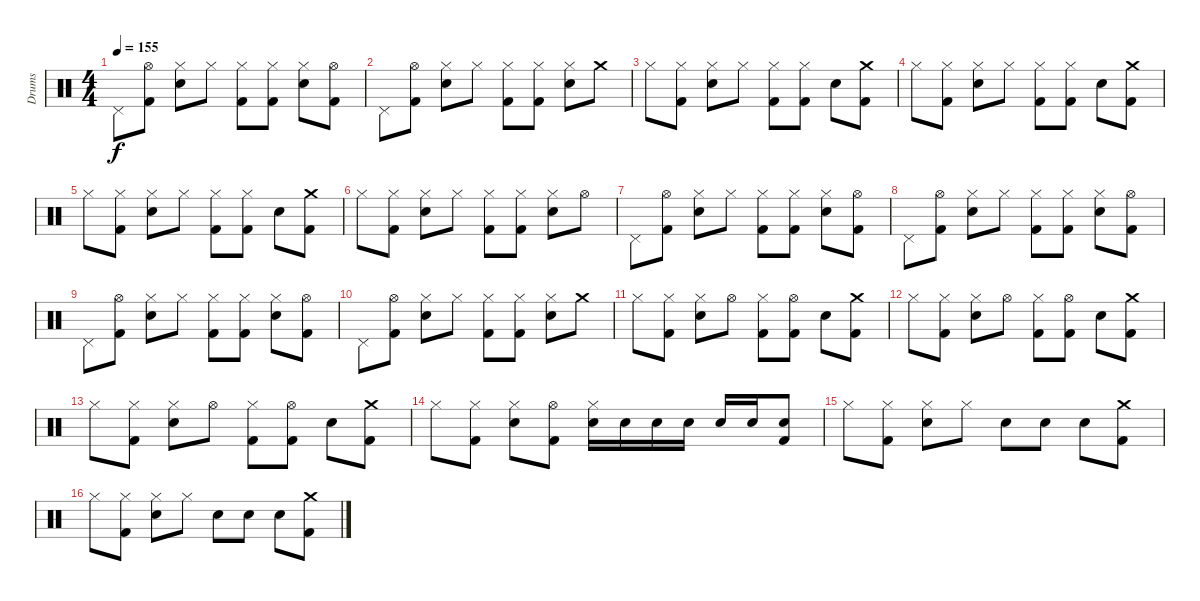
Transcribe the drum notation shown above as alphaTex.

\track ("Drums" "Drums") {instrument percussion}
\staff {score}
\articulation defaults
\ts (4 4)
\tempo 155
\clef neutral
\ks c "Pedal Hi-Hat (hit)".8{dy f}
("Kick (hit) 2" "Hi-Hat (open)").8 ("Electric Snare (hit)" "Hi-Hat (closed)").8 "Hi-Hat (closed)".8 ("Kick (hit) 2" "Hi-Hat (closed)").8 ("Kick (hit) 2" "Hi-Hat (closed)").8 ("Electric Snare (hit)" "Hi-Hat (closed)").8 ("Kick (hit) 2" "Hi-Hat (open)").8 |
"Pedal Hi-Hat (hit)".8 ("Kick (hit) 2" "Hi-Hat (open)").8 ("Electric Snare (hit)" "Hi-Hat (closed)").8 "Hi-Hat (closed)".8 ("Kick (hit) 2" "Hi-Hat (closed)").8 ("Kick (hit) 2" "Hi-Hat (closed)").8 ("Electric Snare (hit)" "Hi-Hat (closed)").8 "Crash medium (hit)".8 |
"Hi-Hat (closed)".8 ("Kick (hit) 2" "Hi-Hat (closed)").8 ("Electric Snare (hit)" "Hi-Hat (closed)").8 "Hi-Hat (closed)".8 ("Kick (hit) 2" "Hi-Hat (closed)").8 ("Kick (hit) 2" "Hi-Hat (closed)").8 "Electric Snare (hit)".8 ("Kick (hit) 2" "Crash medium (hit)").8 |
"Hi-Hat (closed)".8 ("Kick (hit) 2" "Hi-Hat (closed)").8 ("Electric Snare (hit)" "Hi-Hat (closed)").8 "Hi-Hat (closed)".8 ("Kick (hit) 2" "Hi-Hat (closed)").8 ("Kick (hit) 2" "Hi-Hat (closed)").8 "Electric Snare (hit)".8 ("Kick (hit) 2" "Crash medium (hit)").8 |
"Hi-Hat (closed)".8 ("Kick (hit) 2" "Hi-Hat (closed)").8 ("Electric Snare (hit)" "Hi-Hat (closed)").8 "Hi-Hat (closed)".8 ("Kick (hit) 2" "Hi-Hat (closed)").8 ("Kick (hit) 2" "Hi-Hat (closed)").8 "Electric Snare (hit)".8 ("Kick (hit) 2" "Crash medium (hit)").8 |
"Hi-Hat (closed)".8 ("Kick (hit) 2" "Hi-Hat (closed)").8 ("Electric Snare (hit)" "Hi-Hat (closed)").8 "Hi-Hat (closed)".8 ("Kick (hit) 2" "Hi-Hat (closed)").8 ("Kick (hit) 2" "Hi-Hat (closed)").8 ("Electric Snare (hit)" "Hi-Hat (closed)").8 "Hi-Hat (open)".8 |
"Pedal Hi-Hat (hit)".8 ("Kick (hit) 2" "Hi-Hat (open)").8 ("Electric Snare (hit)" "Hi-Hat (closed)").8 "Hi-Hat (closed)".8 ("Kick (hit) 2" "Hi-Hat (closed)").8 ("Kick (hit) 2" "Hi-Hat (closed)").8 ("Electric Snare (hit)" "Hi-Hat (closed)").8 ("Kick (hit) 2" "Hi-Hat (open)").8 |
"Pedal Hi-Hat (hit)".8 ("Kick (hit) 2" "Hi-Hat (open)").8 ("Electric Snare (hit)" "Hi-Hat (closed)").8 "Hi-Hat (closed)".8 ("Kick (hit) 2" "Hi-Hat (closed)").8 ("Kick (hit) 2" "Hi-Hat (closed)").8 ("Electric Snare (hit)" "Hi-Hat (closed)").8 ("Kick (hit) 2" "Hi-Hat (open)").8 |
"Pedal Hi-Hat (hit)".8 ("Kick (hit) 2" "Hi-Hat (open)").8 ("Electric Snare (hit)" "Hi-Hat (closed)").8 "Hi-Hat (closed)".8 ("Kick (hit) 2" "Hi-Hat (closed)").8 ("Kick (hit) 2" "Hi-Hat (closed)").8 ("Electric Snare (hit)" "Hi-Hat (closed)").8 ("Kick (hit) 2" "Hi-Hat (open)").8 |
"Pedal Hi-Hat (hit)".8 ("Kick (hit) 2" "Hi-Hat (open)").8 ("Electric Snare (hit)" "Hi-Hat (closed)").8 "Hi-Hat (closed)".8 ("Kick (hit) 2" "Hi-Hat (closed)").8 ("Kick (hit) 2" "Hi-Hat (closed)").8 ("Electric Snare (hit)" "Hi-Hat (closed)").8 "Crash medium (hit)".8 |
"Hi-Hat (closed)".8 ("Kick (hit) 2" "Hi-Hat (closed)").8 ("Electric Snare (hit)" "Hi-Hat (closed)").8 "Hi-Hat (open)".8 ("Kick (hit) 2" "Hi-Hat (closed)").8 ("Kick (hit) 2" "Hi-Hat (open)").8 "Electric Snare (hit)".8 ("Kick (hit) 2" "Crash medium (hit)").8 |
"Hi-Hat (closed)".8 ("Kick (hit) 2" "Hi-Hat (closed)").8 ("Electric Snare (hit)" "Hi-Hat (closed)").8 "Hi-Hat (open)".8 ("Kick (hit) 2" "Hi-Hat (closed)").8 ("Kick (hit) 2" "Hi-Hat (open)").8 "Electric Snare (hit)".8 ("Kick (hit) 2" "Crash medium (hit)").8 |
"Hi-Hat (closed)".8 ("Kick (hit) 2" "Hi-Hat (closed)").8 ("Electric Snare (hit)" "Hi-Hat (closed)").8 "Hi-Hat (open)".8 ("Kick (hit) 2" "Hi-Hat (closed)").8 ("Kick (hit) 2" "Hi-Hat (open)").8 "Electric Snare (hit)".8 ("Kick (hit) 2" "Crash medium (hit)").8 |
"Hi-Hat (closed)".8 ("Kick (hit) 2" "Hi-Hat (closed)").8 ("Electric Snare (hit)" "Hi-Hat (closed)").8 ("Kick (hit) 2" "Hi-Hat (open)").8 ("Electric Snare (hit)" "Hi-Hat (closed)").16 "Electric Snare (hit)".16 "Electric Snare (hit)".16 "Electric Snare (hit)".16 "Electric Snare (hit)".16 "Electric Snare (hit)".16 ("Electric Snare (hit)" "Kick (hit) 2").8 |
"Hi-Hat (closed)".8 ("Kick (hit) 2" "Hi-Hat (closed)").8 ("Electric Snare (hit)" "Hi-Hat (closed)").8 "Hi-Hat (closed)".8 "Electric Snare (hit)".8 "Electric Snare (hit)".8 "Electric Snare (hit)".8 ("Kick (hit) 2" "Crash medium (hit)").8 |
"Hi-Hat (closed)".8 ("Kick (hit) 2" "Hi-Hat (closed)").8 ("Electric Snare (hit)" "Hi-Hat (closed)").8 "Hi-Hat (closed)".8 "Electric Snare (hit)".8 "Electric Snare (hit)".8 "Electric Snare (hit)".8 ("Kick (hit) 2" "Crash medium (hit)").8
